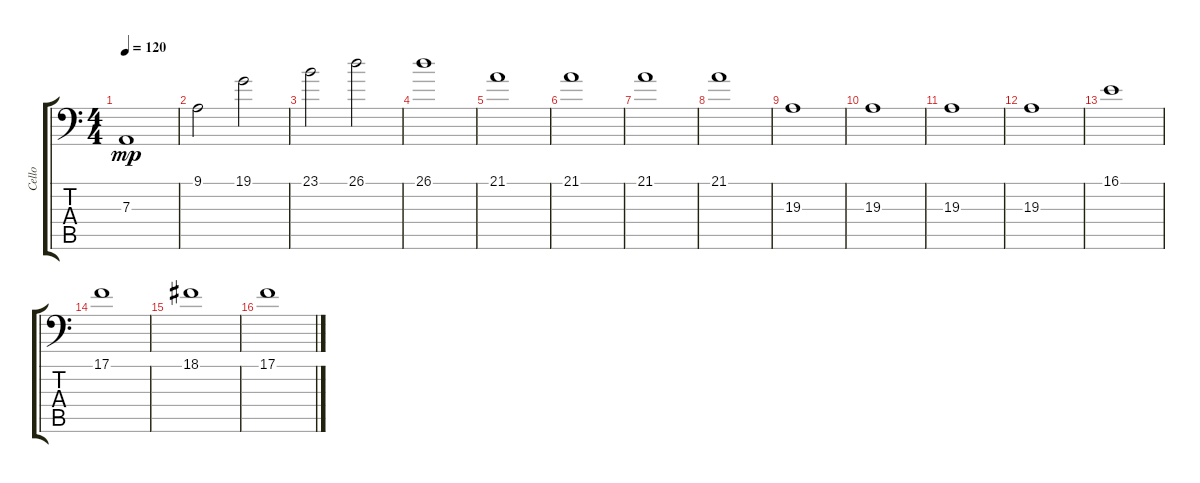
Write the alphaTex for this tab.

\track ("Cello" "Cello") {instrument cello}
\staff {score tabs}
\tuning (C3 G2 D2 A1 E1 B0) {hide}
\ts (4 4)
\tempo 120
\clef f4
\ks c
7.3.1{dy mp instrument cello} |
9.1.2 19.1.2 |
23.1.2 26.1.2 |
26.1.1 |
21.1.1 |
21.1.1 |
21.1.1 |
21.1.1 |
19.3.1 |
19.3.1 |
19.3.1 |
19.3.1 |
16.1.1 |
17.1.1 |
18.1.1 |
17.1.1
